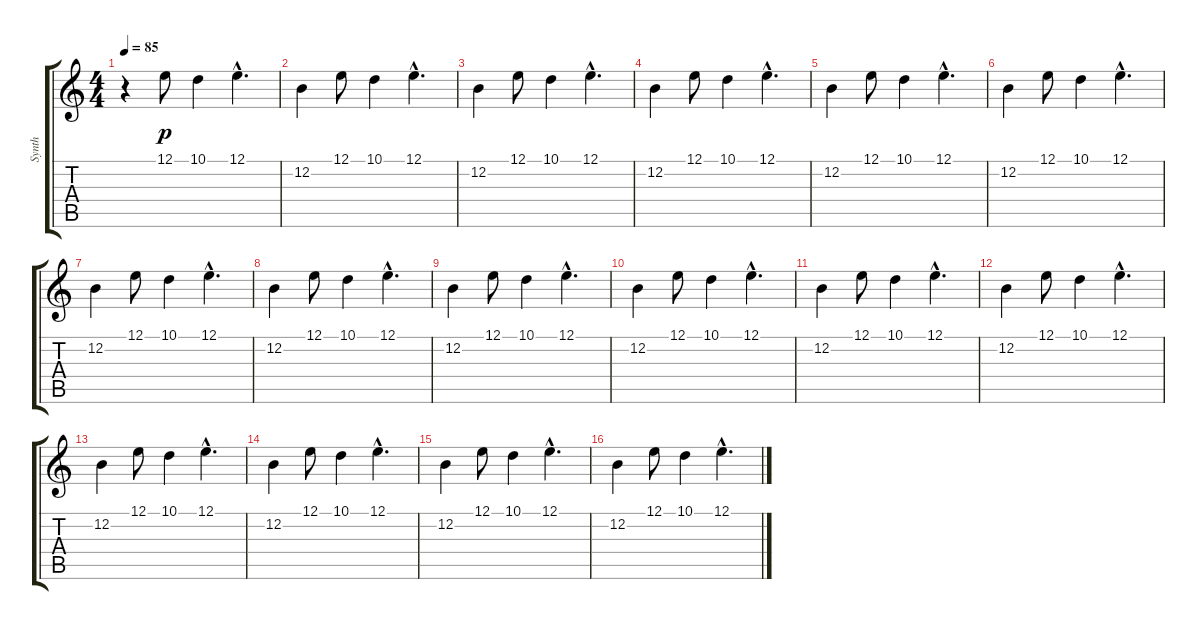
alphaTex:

\track ("Synth" "Synth") {instrument synthstrings1}
\staff {score tabs}
\tuning (E4 B3 G3 D3 A2 E2) {hide}
\ts (4 4)
\tempo 85
\clef g2
\ks c
r.4{dy p} 12.1.8 10.1.4 12.1{hac}.4{d} |
12.2.4 12.1.8 10.1.4 12.1{hac}.4{d} |
12.2.4 12.1.8 10.1.4 12.1{hac}.4{d} |
12.2.4 12.1.8 10.1.4 12.1{hac}.4{d} |
12.2.4 12.1.8 10.1.4 12.1{hac}.4{d} |
12.2.4 12.1.8 10.1.4 12.1{hac}.4{d} |
12.2.4 12.1.8 10.1.4 12.1{hac}.4{d} |
12.2.4 12.1.8 10.1.4 12.1{hac}.4{d} |
12.2.4 12.1.8 10.1.4 12.1{hac}.4{d} |
12.2.4 12.1.8 10.1.4 12.1{hac}.4{d} |
12.2.4 12.1.8 10.1.4 12.1{hac}.4{d} |
12.2.4 12.1.8 10.1.4 12.1{hac}.4{d} |
12.2.4 12.1.8 10.1.4 12.1{hac}.4{d} |
12.2.4 12.1.8 10.1.4 12.1{hac}.4{d} |
12.2.4 12.1.8 10.1.4 12.1{hac}.4{d} |
12.2.4 12.1.8 10.1.4 12.1{hac}.4{d}
